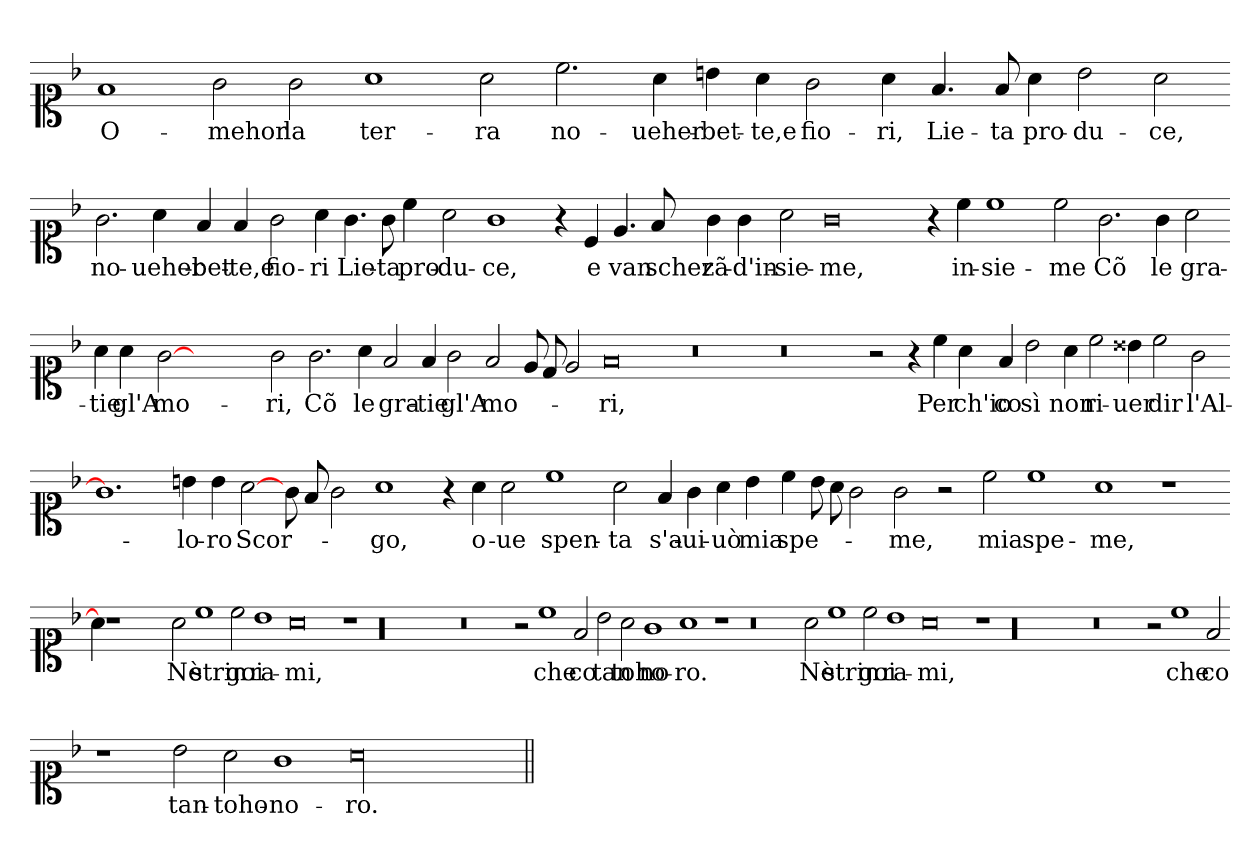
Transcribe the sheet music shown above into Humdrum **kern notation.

**kern	**text
*part1	*part1
*staff1	*staff1
*clefC1	*
*k[b-]	*
=	=
1f	O-
2g	mehor
2g	la
1a	ter-
2a	ra
2.cc	no-
4a	ueher-
4b	bet-
4a	te,e
2g	fio-
4a	ri,
4.f	Lie-
8f	ta
4a	pro-
2b	du-
2a	ce,
=-	=-
2.g	no-
4a	ueher-
4f	bet-
4f	te,e
2g	fio-
4a	ri
4.g	Lie-
8g	ta
4cc	pro-
2a	du-
1g	ce,
4r	.
4c	e
4.e	van
8f	scher-
4g	zã-
4g	d'in-
2a	sie-
0g	me,
4r	.
4cc	in-
1cc	sie-
2cc	me
2.g	Cõ
4g	le
2a	gra-
=-	=-
4a	tie
4a	gl'A-
[2g	mo-
1.ryy	.
2g	ri,
2.g	Cõ
4a	le
2f	gra-
4f	tie
2g	gl'A-
2f	mo-
8e	.
8d	.
2e	.
0f	ri,
0r	.
0r	.
2r	.
4r	.
4cc	Per-
4a	ch'io
4f	co-
2b	sì
4a	non
2cc	ri-
4b##X	uer-
2cc	dir
2g	l'Al-
=-	=-
1.g]	.
4b	lo-
4b	ro
[2a	Scor-
8g	.
8f	.
2g	.
1a	go,
4r	.
4a	o-
2a	ue
1cc	spen-
2a	ta
4f	s'a-
4g	ui-
4a	uò
4b	mia
4cc	spe-
8b	.
8a	.
2g	.
2g	me,
2r	.
2cc	mia
1cc	spe-
1a	me,
1r	.
=-	=-
4a]	.
1r	.
2.ryy	.
2a	Nè
1cc	strin-
2cc	goi
1b	ra-
0a	mi,
1r	.
00r	.
0r	.
2r	.
1cc	che
2f	co
2b	tan-
2a	toho-
1g	no-
1a	ro.
1r	.
0r	.
2a	Nè
1cc	strin-
2cc	goi
1b	ra-
0a	mi,
1r	.
00r	.
0r	.
2r	.
1cc	che
2f	co
=-	=-
1r	.
2b	tan-
2a	toho-
1g	no-
00a	ro.
=||	=||
*-	*-
